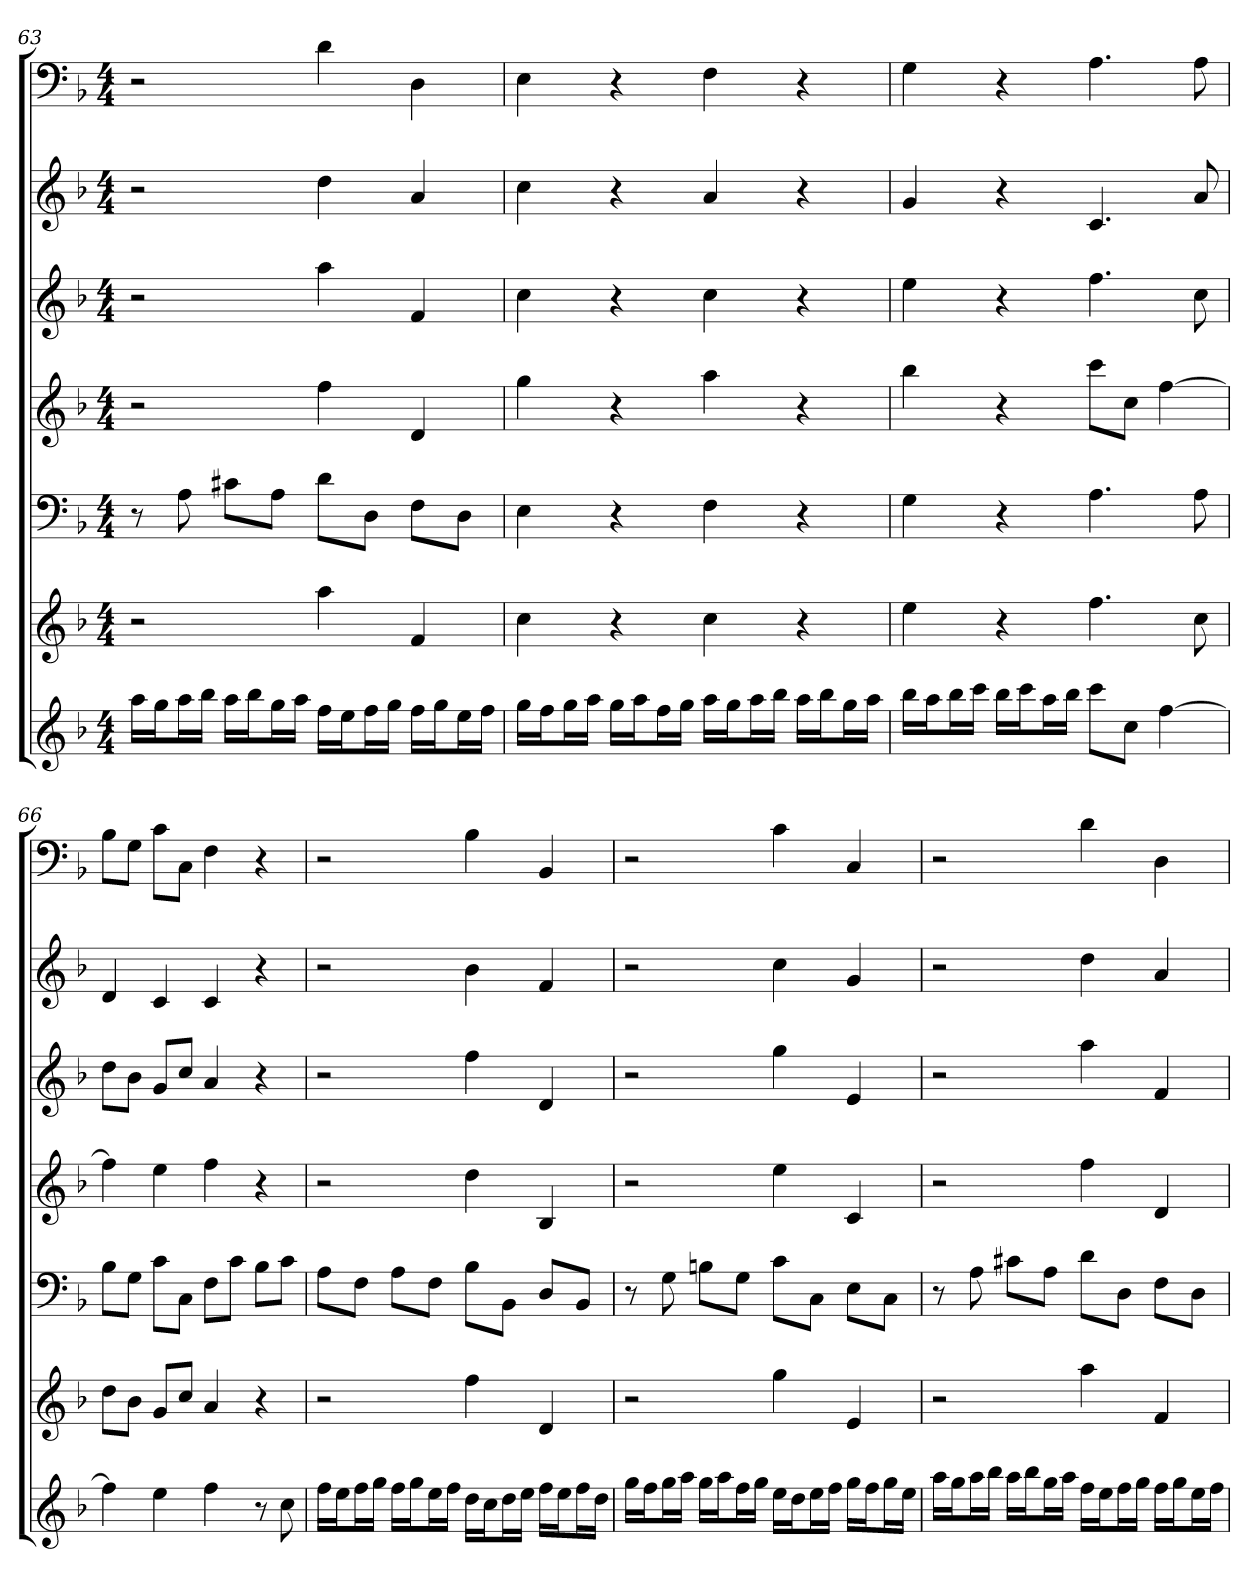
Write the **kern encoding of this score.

**kern	**kern	**kern	**kern	**kern	**kern	**kern
*part7	*part6	*part5	*part4	*part3	*part2	*part1
*staff7	*staff6	*staff5	*staff4	*staff3	*staff2	*staff1
*k[b-]	*k[b-]	*k[b-]	*k[b-]	*k[b-]	*k[b-]	*k[b-]
*F:	*F:	*F:	*F:	*F:	*F:	*F:
*M4/4	*M4/4	*M4/4	*M4/4	*M4/4	*M4/4	*M4/4
=63	=63	=63	=63	=63	=63	=63
16aaLL	2r	8r	2r	2r	2r	2r
16ggJ	.	.	.	.	.	.
16aaL	.	8A	.	.	.	.
16bb-JJ	.	.	.	.	.	.
16aaLL	.	8c#XL	.	.	.	.
16bb-J	.	.	.	.	.	.
16ggL	.	8AJ	.	.	.	.
16aaJJ	.	.	.	.	.	.
16ffLL	4aa	8dL	4ff	4aa	4dd	4d
16eeJ	.	.	.	.	.	.
16ffL	.	8DJ	.	.	.	.
16ggJJ	.	.	.	.	.	.
16ffLL	4f	8FL	4d	4f	4a	4D
16ggJ	.	.	.	.	.	.
16eeL	.	8DJ	.	.	.	.
16ffJJ	.	.	.	.	.	.
=64	=64	=64	=64	=64	=64	=64
16ggLL	4cc	4E	4gg	4cc	4cc	4E
16ffJ	.	.	.	.	.	.
16ggL	.	.	.	.	.	.
16aaJJ	.	.	.	.	.	.
16ggLL	4r	4r	4r	4r	4r	4r
16aaJ	.	.	.	.	.	.
16ffL	.	.	.	.	.	.
16ggJJ	.	.	.	.	.	.
16aaLL	4cc	4F	4aa	4cc	4a	4F
16ggJ	.	.	.	.	.	.
16aaL	.	.	.	.	.	.
16bb-JJ	.	.	.	.	.	.
16aaLL	4r	4r	4r	4r	4r	4r
16bb-J	.	.	.	.	.	.
16ggL	.	.	.	.	.	.
16aaJJ	.	.	.	.	.	.
=65	=65	=65	=65	=65	=65	=65
16bb-LL	4ee	4G	4bb-	4ee	4g	4G
16aaJ	.	.	.	.	.	.
16bb-L	.	.	.	.	.	.
16cccJJ	.	.	.	.	.	.
16bb-LL	4r	4r	4r	4r	4r	4r
16cccJ	.	.	.	.	.	.
16aaL	.	.	.	.	.	.
16bb-JJ	.	.	.	.	.	.
8cccL	4.ff	4.A	8cccL	4.ff	4.c	4.A
8ccJ	.	.	8ccJ	.	.	.
[4ff	.	.	[4ff	.	.	.
.	8cc	8A	.	8cc	8a	8A
=66	=66	=66	=66	=66	=66	=66
4ff]	8ddL	8B-L	4ff]	8ddL	4d	8B-L
.	8b-J	8GJ	.	8b-J	.	8GJ
4ee	8gL	8cL	4ee	8gL	4c	8cL
.	8ccJ	8CJ	.	8ccJ	.	8CJ
4ff	4a	8FL	4ff	4a	4c	4F
.	.	8cJ	.	.	.	.
8r	4r	8B-L	4r	4r	4r	4r
8cc	.	8cJ	.	.	.	.
=67	=67	=67	=67	=67	=67	=67
16ffLL	2r	8AL	2r	2r	2r	2r
16eeJ	.	.	.	.	.	.
16ffL	.	8FJ	.	.	.	.
16ggJJ	.	.	.	.	.	.
16ffLL	.	8AL	.	.	.	.
16ggJ	.	.	.	.	.	.
16eeL	.	8FJ	.	.	.	.
16ffJJ	.	.	.	.	.	.
16ddLL	4ff	8B-L	4dd	4ff	4b-	4B-
16ccJ	.	.	.	.	.	.
16ddL	.	8BB-J	.	.	.	.
16eeJJ	.	.	.	.	.	.
16ffLL	4d	8DL	4B-	4d	4f	4BB-
16eeJ	.	.	.	.	.	.
16ffL	.	8BB-J	.	.	.	.
16ddJJ	.	.	.	.	.	.
=68	=68	=68	=68	=68	=68	=68
16ggLL	2r	8r	2r	2r	2r	2r
16ffJ	.	.	.	.	.	.
16ggL	.	8G	.	.	.	.
16aaJJ	.	.	.	.	.	.
16ggLL	.	8BnL	.	.	.	.
16aaJ	.	.	.	.	.	.
16ffL	.	8GJ	.	.	.	.
16ggJJ	.	.	.	.	.	.
16eeLL	4gg	8cL	4ee	4gg	4cc	4c
16ddJ	.	.	.	.	.	.
16eeL	.	8CJ	.	.	.	.
16ffJJ	.	.	.	.	.	.
16ggLL	4e	8EL	4c	4e	4g	4C
16ffJ	.	.	.	.	.	.
16ggL	.	8CJ	.	.	.	.
16eeJJ	.	.	.	.	.	.
=69	=69	=69	=69	=69	=69	=69
16aaLL	2r	8r	2r	2r	2r	2r
16ggJ	.	.	.	.	.	.
16aaL	.	8A	.	.	.	.
16bb-JJ	.	.	.	.	.	.
16aaLL	.	8c#XL	.	.	.	.
16bb-J	.	.	.	.	.	.
16ggL	.	8AJ	.	.	.	.
16aaJJ	.	.	.	.	.	.
16ffLL	4aa	8dL	4ff	4aa	4dd	4d
16eeJ	.	.	.	.	.	.
16ffL	.	8DJ	.	.	.	.
16ggJJ	.	.	.	.	.	.
16ffLL	4f	8FL	4d	4f	4a	4D
16ggJ	.	.	.	.	.	.
16eeL	.	8DJ	.	.	.	.
16ffJJ	.	.	.	.	.	.
=	=	=	=	=	=	=
*-	*-	*-	*-	*-	*-	*-
